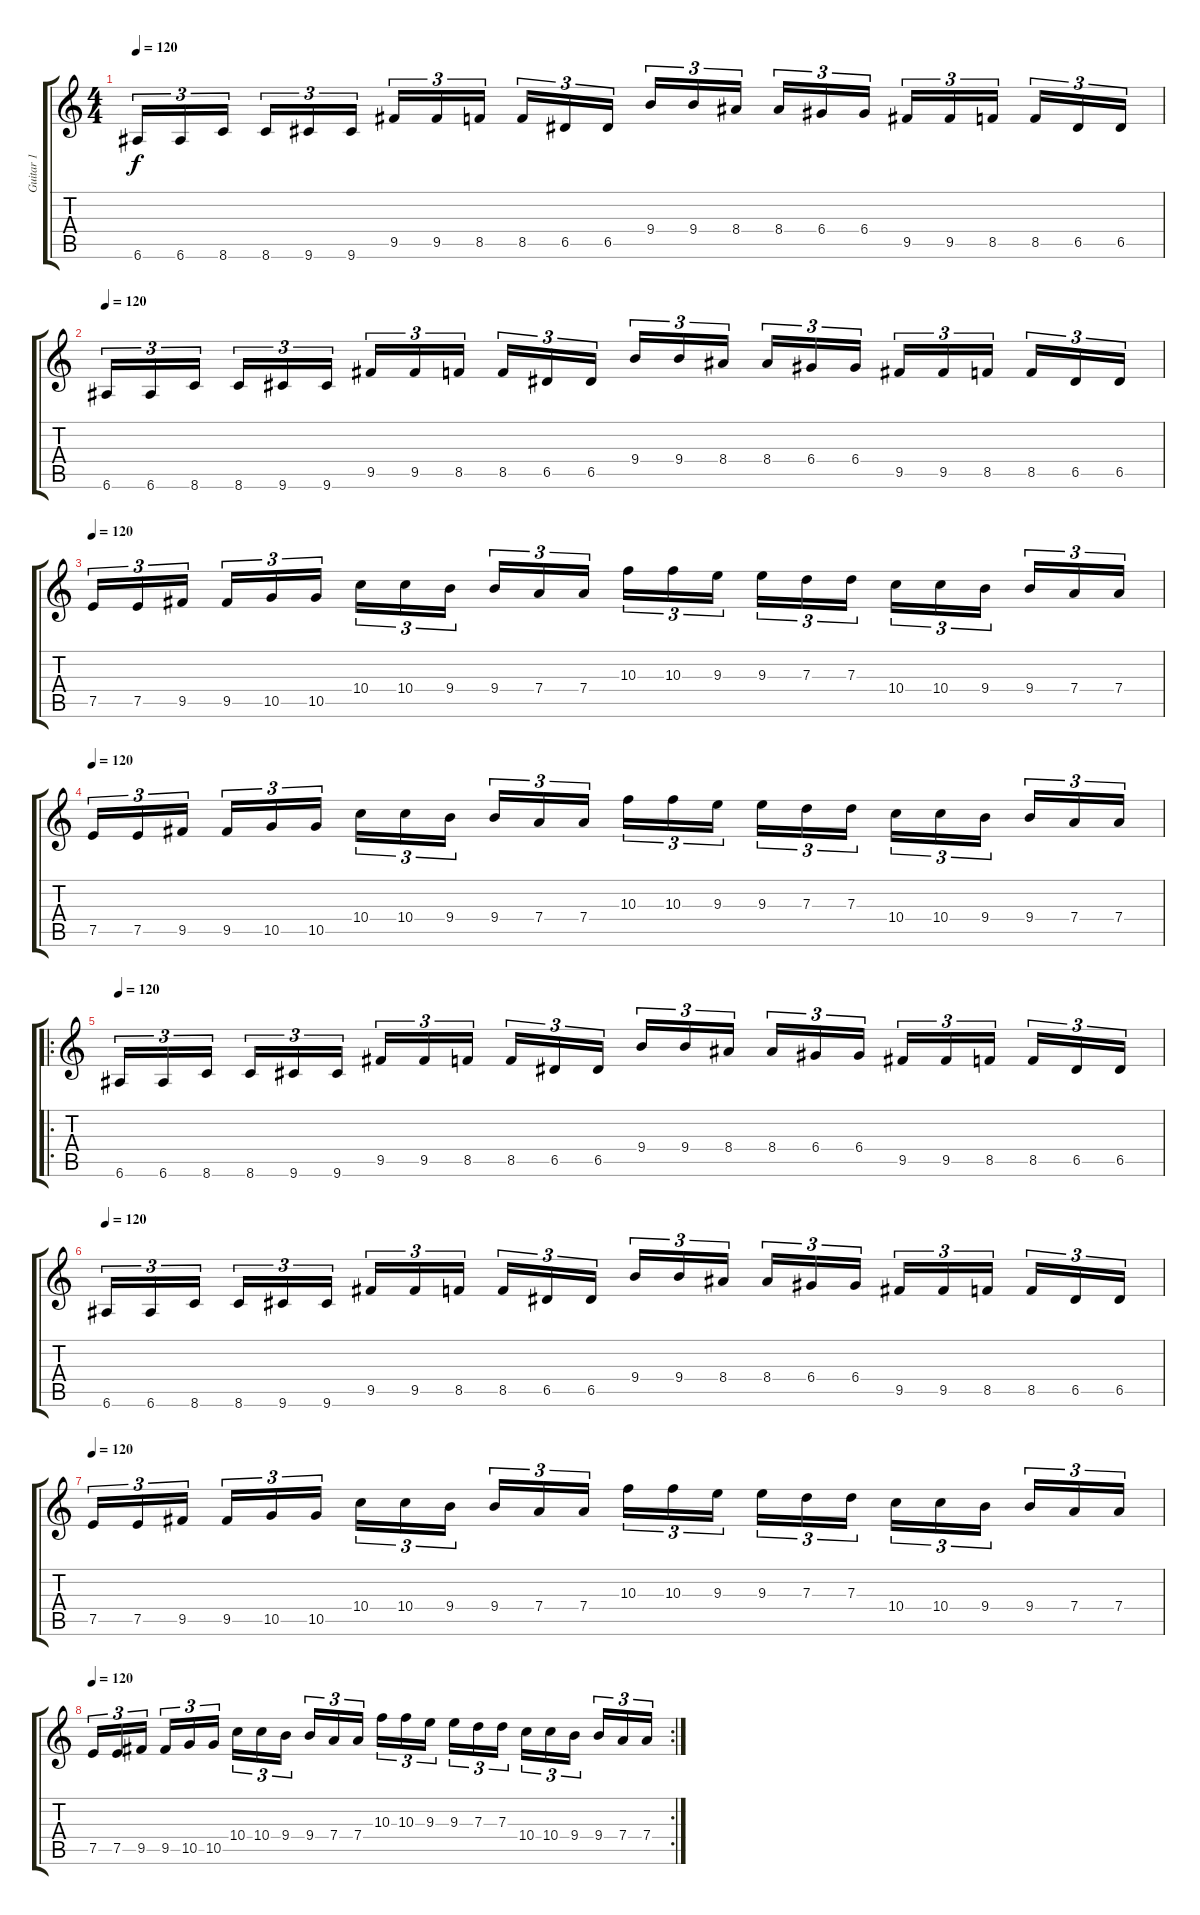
\track ("Guitar 1" "Guitar 1") {instrument distortionguitar}
\staff {score tabs}
\tuning (E4 B3 G3 D3 A2 E2) {hide}
\ts (4 4)
\tempo 120
\clef g2
\ks c
6.6.16{tu (3 2) dy f} 6.6.16{tu (3 2)} 8.6.16{tu (3 2)} 8.6.16{tu (3 2)} 9.6.16{tu (3 2)} 9.6.16{tu (3 2)} 9.5.16{tu (3 2)} 9.5.16{tu (3 2)} 8.5.16{tu (3 2)} 8.5.16{tu (3 2)} 6.5.16{tu (3 2)} 6.5.16{tu (3 2)} 9.4.16{tu (3 2)} 9.4.16{tu (3 2)} 8.4.16{tu (3 2)} 8.4.16{tu (3 2)} 6.4.16{tu (3 2)} 6.4.16{tu (3 2)} 9.5.16{tu (3 2)} 9.5.16{tu (3 2)} 8.5.16{tu (3 2)} 8.5.16{tu (3 2)} 6.5.16{tu (3 2)} 6.5.16{tu (3 2)} |
\tempo 120
6.6.16{tu (3 2)} 6.6.16{tu (3 2)} 8.6.16{tu (3 2)} 8.6.16{tu (3 2)} 9.6.16{tu (3 2)} 9.6.16{tu (3 2)} 9.5.16{tu (3 2)} 9.5.16{tu (3 2)} 8.5.16{tu (3 2)} 8.5.16{tu (3 2)} 6.5.16{tu (3 2)} 6.5.16{tu (3 2)} 9.4.16{tu (3 2)} 9.4.16{tu (3 2)} 8.4.16{tu (3 2)} 8.4.16{tu (3 2)} 6.4.16{tu (3 2)} 6.4.16{tu (3 2)} 9.5.16{tu (3 2)} 9.5.16{tu (3 2)} 8.5.16{tu (3 2)} 8.5.16{tu (3 2)} 6.5.16{tu (3 2)} 6.5.16{tu (3 2)} |
\tempo 120
7.5.16{tu (3 2)} 7.5.16{tu (3 2)} 9.5.16{tu (3 2)} 9.5.16{tu (3 2)} 10.5.16{tu (3 2)} 10.5.16{tu (3 2)} 10.4.16{tu (3 2)} 10.4.16{tu (3 2)} 9.4.16{tu (3 2)} 9.4.16{tu (3 2)} 7.4.16{tu (3 2)} 7.4.16{tu (3 2)} 10.3.16{tu (3 2)} 10.3.16{tu (3 2)} 9.3.16{tu (3 2)} 9.3.16{tu (3 2)} 7.3.16{tu (3 2)} 7.3.16{tu (3 2)} 10.4.16{tu (3 2)} 10.4.16{tu (3 2)} 9.4.16{tu (3 2)} 9.4.16{tu (3 2)} 7.4.16{tu (3 2)} 7.4.16{tu (3 2)} |
\tempo 120
7.5.16{tu (3 2)} 7.5.16{tu (3 2)} 9.5.16{tu (3 2)} 9.5.16{tu (3 2)} 10.5.16{tu (3 2)} 10.5.16{tu (3 2)} 10.4.16{tu (3 2)} 10.4.16{tu (3 2)} 9.4.16{tu (3 2)} 9.4.16{tu (3 2)} 7.4.16{tu (3 2)} 7.4.16{tu (3 2)} 10.3.16{tu (3 2)} 10.3.16{tu (3 2)} 9.3.16{tu (3 2)} 9.3.16{tu (3 2)} 7.3.16{tu (3 2)} 7.3.16{tu (3 2)} 10.4.16{tu (3 2)} 10.4.16{tu (3 2)} 9.4.16{tu (3 2)} 9.4.16{tu (3 2)} 7.4.16{tu (3 2)} 7.4.16{tu (3 2)} |
\ro
\tempo 120
6.6.16{tu (3 2)} 6.6.16{tu (3 2)} 8.6.16{tu (3 2)} 8.6.16{tu (3 2)} 9.6.16{tu (3 2)} 9.6.16{tu (3 2)} 9.5.16{tu (3 2)} 9.5.16{tu (3 2)} 8.5.16{tu (3 2)} 8.5.16{tu (3 2)} 6.5.16{tu (3 2)} 6.5.16{tu (3 2)} 9.4.16{tu (3 2)} 9.4.16{tu (3 2)} 8.4.16{tu (3 2)} 8.4.16{tu (3 2)} 6.4.16{tu (3 2)} 6.4.16{tu (3 2)} 9.5.16{tu (3 2)} 9.5.16{tu (3 2)} 8.5.16{tu (3 2)} 8.5.16{tu (3 2)} 6.5.16{tu (3 2)} 6.5.16{tu (3 2)} |
\tempo 120
6.6.16{tu (3 2)} 6.6.16{tu (3 2)} 8.6.16{tu (3 2)} 8.6.16{tu (3 2)} 9.6.16{tu (3 2)} 9.6.16{tu (3 2)} 9.5.16{tu (3 2)} 9.5.16{tu (3 2)} 8.5.16{tu (3 2)} 8.5.16{tu (3 2)} 6.5.16{tu (3 2)} 6.5.16{tu (3 2)} 9.4.16{tu (3 2)} 9.4.16{tu (3 2)} 8.4.16{tu (3 2)} 8.4.16{tu (3 2)} 6.4.16{tu (3 2)} 6.4.16{tu (3 2)} 9.5.16{tu (3 2)} 9.5.16{tu (3 2)} 8.5.16{tu (3 2)} 8.5.16{tu (3 2)} 6.5.16{tu (3 2)} 6.5.16{tu (3 2)} |
\tempo 120
7.5.16{tu (3 2)} 7.5.16{tu (3 2)} 9.5.16{tu (3 2)} 9.5.16{tu (3 2)} 10.5.16{tu (3 2)} 10.5.16{tu (3 2)} 10.4.16{tu (3 2)} 10.4.16{tu (3 2)} 9.4.16{tu (3 2)} 9.4.16{tu (3 2)} 7.4.16{tu (3 2)} 7.4.16{tu (3 2)} 10.3.16{tu (3 2)} 10.3.16{tu (3 2)} 9.3.16{tu (3 2)} 9.3.16{tu (3 2)} 7.3.16{tu (3 2)} 7.3.16{tu (3 2)} 10.4.16{tu (3 2)} 10.4.16{tu (3 2)} 9.4.16{tu (3 2)} 9.4.16{tu (3 2)} 7.4.16{tu (3 2)} 7.4.16{tu (3 2)} |
\rc 2
\tempo 120
7.5.16{tu (3 2)} 7.5.16{tu (3 2)} 9.5.16{tu (3 2)} 9.5.16{tu (3 2)} 10.5.16{tu (3 2)} 10.5.16{tu (3 2)} 10.4.16{tu (3 2)} 10.4.16{tu (3 2)} 9.4.16{tu (3 2)} 9.4.16{tu (3 2)} 7.4.16{tu (3 2)} 7.4.16{tu (3 2)} 10.3.16{tu (3 2)} 10.3.16{tu (3 2)} 9.3.16{tu (3 2)} 9.3.16{tu (3 2)} 7.3.16{tu (3 2)} 7.3.16{tu (3 2)} 10.4.16{tu (3 2)} 10.4.16{tu (3 2)} 9.4.16{tu (3 2)} 9.4.16{tu (3 2)} 7.4.16{tu (3 2)} 7.4.16{tu (3 2)}
